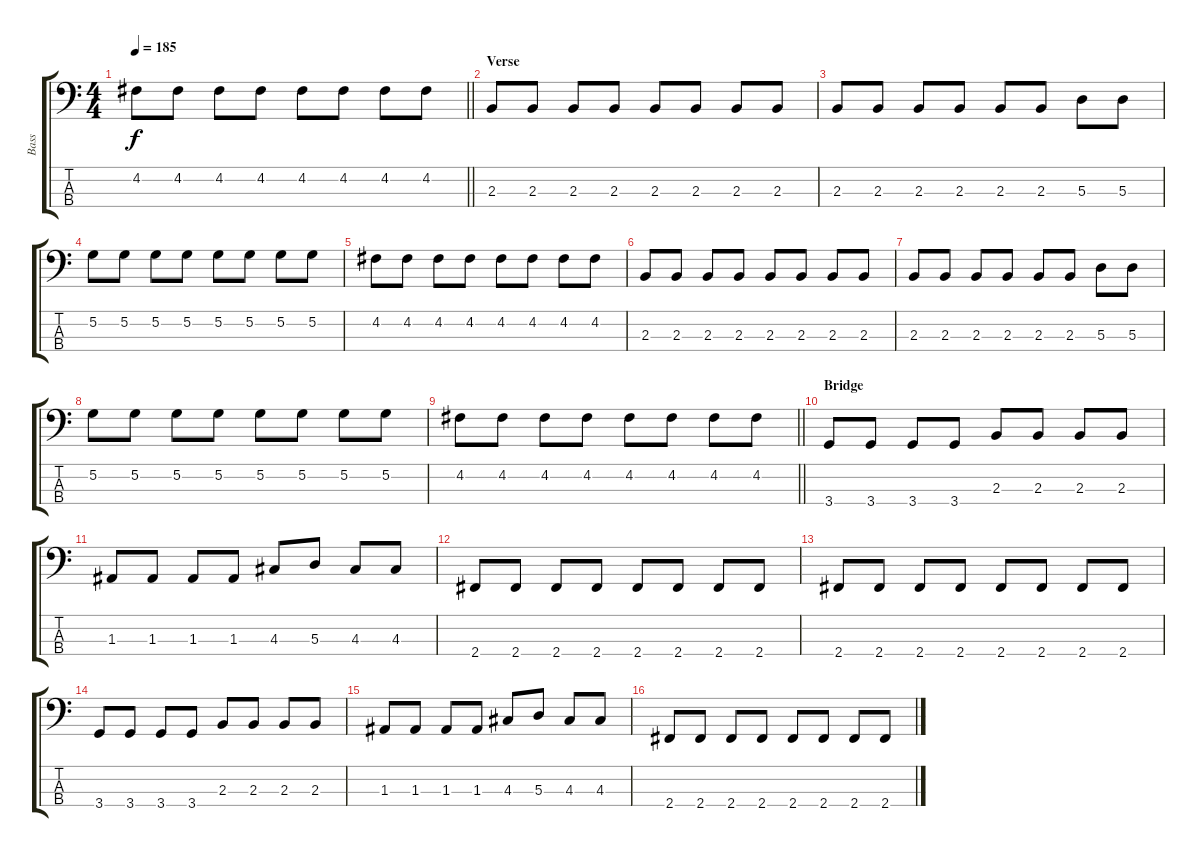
\track ("Bass" "Bass") {instrument electricbasspick}
\staff {score tabs}
\tuning (G2 D2 A1 E1) {hide}
\ts (4 4)
\tempo 185
\clef f4
\barLineRight lightlight
\ks c
4.2.8{dy f} 4.2.8 4.2.8 4.2.8 4.2.8 4.2.8 4.2.8 4.2.8 |
\section ("" "Verse")
2.3.8 2.3.8 2.3.8 2.3.8 2.3.8 2.3.8 2.3.8 2.3.8 |
2.3.8 2.3.8 2.3.8 2.3.8 2.3.8 2.3.8 5.3.8 5.3.8 |
5.2.8 5.2.8 5.2.8 5.2.8 5.2.8 5.2.8 5.2.8 5.2.8 |
4.2.8 4.2.8 4.2.8 4.2.8 4.2.8 4.2.8 4.2.8 4.2.8 |
2.3.8 2.3.8 2.3.8 2.3.8 2.3.8 2.3.8 2.3.8 2.3.8 |
2.3.8 2.3.8 2.3.8 2.3.8 2.3.8 2.3.8 5.3.8 5.3.8 |
5.2.8 5.2.8 5.2.8 5.2.8 5.2.8 5.2.8 5.2.8 5.2.8 |
\barLineRight lightlight
4.2.8 4.2.8 4.2.8 4.2.8 4.2.8 4.2.8 4.2.8 4.2.8 |
\section ("" "Bridge")
3.4.8 3.4.8 3.4.8 3.4.8 2.3.8 2.3.8 2.3.8 2.3.8 |
1.3.8 1.3.8 1.3.8 1.3.8 4.3.8 5.3.8 4.3.8 4.3.8 |
2.4.8 2.4.8 2.4.8 2.4.8 2.4.8 2.4.8 2.4.8 2.4.8 |
2.4.8 2.4.8 2.4.8 2.4.8 2.4.8 2.4.8 2.4.8 2.4.8 |
3.4.8 3.4.8 3.4.8 3.4.8 2.3.8 2.3.8 2.3.8 2.3.8 |
1.3.8 1.3.8 1.3.8 1.3.8 4.3.8 5.3.8 4.3.8 4.3.8 |
2.4.8 2.4.8 2.4.8 2.4.8 2.4.8 2.4.8 2.4.8 2.4.8
